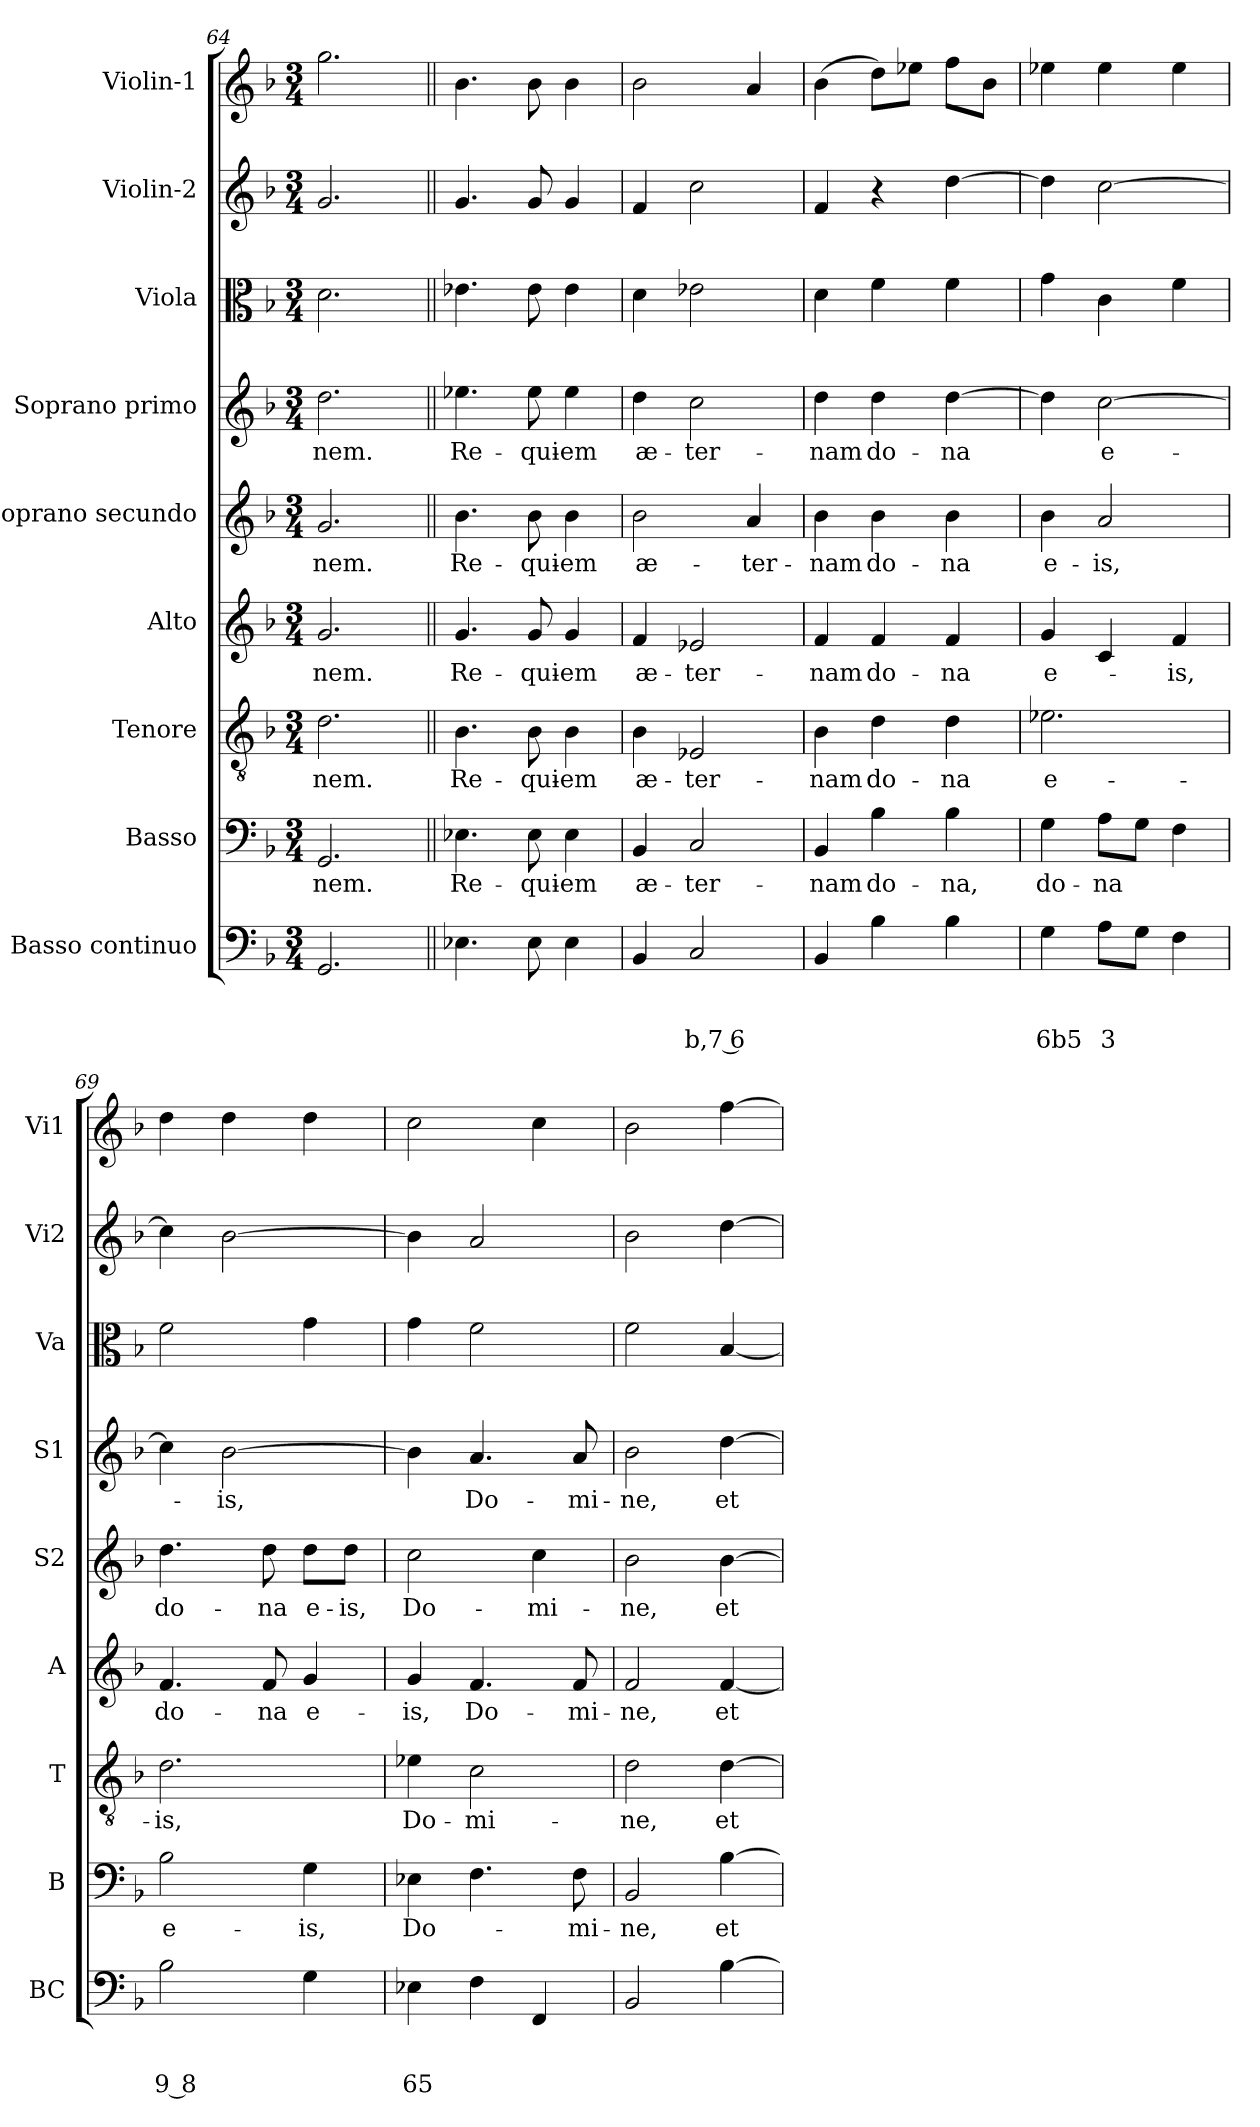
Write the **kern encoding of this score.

**kern	**text	**text	**text	**kern	**text	**kern	**text	**kern	**text	**kern	**text	**kern	**text	**kern	**kern	**kern
*part9	*part9	*part9	*part9	*part8	*part8	*part7	*part7	*part6	*part6	*part5	*part5	*part4	*part4	*part3	*part2	*part1
*staff9	*staff9	*staff9	*staff9	*staff8	*staff8	*staff7	*staff7	*staff6	*staff6	*staff5	*staff5	*staff4	*staff4	*staff3	*staff2	*staff1
*I"Basso continuo	*	*	*	*I"Basso	*	*I"Tenore	*	*I"Alto	*	*I"Soprano secundo	*	*I"Soprano primo	*	*I"Viola	*I"Violin-2	*I"Violin-1
*I'BC	*	*	*	*I'B	*	*I'T	*	*I'A	*	*I'S2	*	*I'S1	*	*I'Va	*I'Vi2	*I'Vi1
*clefF4	*	*	*	*clefF4	*	*clefGv2	*	*clefG2	*	*clefG2	*	*clefG2	*	*clefC3	*clefG2	*clefG2
*k[b-]	*	*	*	*k[b-]	*	*k[b-]	*	*k[b-]	*	*k[b-]	*	*k[b-]	*	*k[b-]	*k[b-]	*k[b-]
*F:	*	*	*	*F:	*	*F:	*	*F:	*	*F:	*	*F:	*	*F:	*F:	*F:
*M3/4	*	*	*	*M3/4	*	*M3/4	*	*M3/4	*	*M3/4	*	*M3/4	*	*M3/4	*M3/4	*M3/4
=64	=64	=64	=64	=64	=64	=64	=64	=64	=64	=64	=64	=64	=64	=64	=64	=64
!	!	!	!	!	!LO:LY:b	!	!LO:LY:b	!	!LO:LY:b	!	!LO:LY:b	!	!LO:LY:b	!	!	!
2.GG/	.	.	.	2.GG/	-nem.	2.d\	-nem.	2.g/	-nem.	2.g/	-nem.	2.dd\	-nem.	2.d\	2.g/	2.gg\
!!LO:PB:g=z
=65||	=65||	=65||	=65||	=65||	=65||	=65||	=65||	=65||	=65||	=65||	=65||	=65||	=65||	=65||	=65||	=65||
!	!	!	!	!	!LO:LY:b	!	!LO:LY:b	!	!LO:LY:b	!	!LO:LY:b	!	!LO:LY:b	!	!	!
4.E-X\	.	.	.	4.E-X\	Re-	4.B-\	Re-	4.g/	Re-	4.b-\	Re-	4.ee-X\	Re-	4.e-X\	4.g/	4.b-\
!	!	!	!	!	!LO:LY:b	!	!LO:LY:b	!	!LO:LY:b	!	!LO:LY:b	!	!LO:LY:b	!	!	!
8E-\	.	.	.	8E-\	-qui-	8B-\	-qui-	8g/	-qui-	8b-\	-qui-	8ee-\	-qui-	8e-\	8g/	8b-\
!	!	!	!	!	!LO:LY:b	!	!LO:LY:b	!	!LO:LY:b	!	!LO:LY:b	!	!LO:LY:b	!	!	!
4E-\	.	.	.	4E-\	-em	4B-\	-em	4g/	-em	4b-\	-em	4ee-\	-em	4e-\	4g/	4b-\
=66	=66	=66	=66	=66	=66	=66	=66	=66	=66	=66	=66	=66	=66	=66	=66	=66
!	!	!	!	!	!LO:LY:b	!	!LO:LY:b	!	!LO:LY:b	!	!LO:LY:b	!	!LO:LY:b	!	!	!
4BB-/	.	.	.	4BB-/	æ-	4B-\	æ-	4f/	æ-	2b-\	æ-	4dd\	æ-	4d\	4f/	2b-\
!	!	!	!LO:LY:b	!	!LO:LY:b	!	!LO:LY:b	!	!LO:LY:b	!	!	!	!LO:LY:b	!	!	!
2C/	.	.	b,7 6	2C/	-ter-	2E-X/	-ter-	2e-X/	-ter-	.	.	2cc\	-ter-	2e-X\	2cc\	.
!	!	!	!	!	!	!	!	!	!	!	!LO:LY:b	!	!	!	!	!
.	.	.	.	.	.	.	.	.	.	4a/	-ter-	.	.	.	.	4a/
=67	=67	=67	=67	=67	=67	=67	=67	=67	=67	=67	=67	=67	=67	=67	=67	=67
!	!	!	!	!	!LO:LY:b	!	!LO:LY:b	!	!LO:LY:b	!	!LO:LY:b	!	!LO:LY:b	!	!	!
4BB-/	.	.	.	4BB-/	-nam	4B-\	-nam	4f/	-nam	4b-\	-nam	4dd\	-nam	4d\	4f/	(>4b-\
!	!	!	!	!	!LO:LY:b	!	!LO:LY:b	!	!LO:LY:b	!	!LO:LY:b	!	!LO:LY:b	!	!	!
4B-\	.	.	.	4B-\	do-	4d\	do-	4f/	do-	4b-\	do-	4dd\	do-	4f\	4r	8dd\L)
.	.	.	.	.	.	.	.	.	.	.	.	.	.	.	.	8ee-X\J
!	!	!	!	!	!LO:LY:b	!	!LO:LY:b	!	!LO:LY:b	!	!LO:LY:b	!	!LO:LY:b	!	!	!
4B-\	.	.	.	4B-\	-na,	4d\	-na	4f/	-na	4b-\	-na	[4dd\	-na	4f\	[4dd\	8ff\L
.	.	.	.	.	.	.	.	.	.	.	.	.	.	.	.	8b-\J
=68	=68	=68	=68	=68	=68	=68	=68	=68	=68	=68	=68	=68	=68	=68	=68	=68
!	!	!	!LO:LY:b	!	!LO:LY:b	!	!LO:LY:b	!	!LO:LY:b	!	!LO:LY:b	!	!	!	!	!
4G\	.	.	6b5	4G\	do-	2.e-X\	e-	4g/	e-	4b-\	e-	4dd\]	.	4g\	4dd\]	4ee-X\
!	!	!	!LO:LY:b	!	!LO:LY:b	!	!	!	!	!	!LO:LY:b	!	!LO:LY:b	!	!	!
8A\L	.	.	3	8A\L	-na	.	.	4c/	.	2a/	-is,	[2cc\	e-	4c\	[2cc\	4ee-\
8G\J	.	.	.	8G\J	.	.	.	.	.	.	.	.	.	.	.	.
!	!	!	!	!	!	!	!	!	!LO:LY:b	!	!	!	!	!	!	!
4F\	.	.	.	4F\	.	.	.	4f/	-is,	.	.	.	.	4f\	.	4ee-\
=69	=69	=69	=69	=69	=69	=69	=69	=69	=69	=69	=69	=69	=69	=69	=69	=69
!	!	!	!LO:LY:b	!	!LO:LY:b	!	!LO:LY:b	!	!LO:LY:b	!	!LO:LY:b	!	!	!	!	!
2B-\	.	.	9 8	2B-\	e-	2.d\	-is,	4.f/	do-	4.dd\	do-	4cc\]	.	2f\	4cc\]	4dd\
!	!	!	!	!	!	!	!	!	!	!	!	!	!LO:LY:b	!	!	!
.	.	.	.	.	.	.	.	.	.	.	.	[2b-\	-is,	.	[2b-\	4dd\
!	!	!	!	!	!	!	!	!	!LO:LY:b	!	!LO:LY:b	!	!	!	!	!
.	.	.	.	.	.	.	.	8f/	-na	8dd\	-na	.	.	.	.	.
!	!	!	!	!	!LO:LY:b	!	!	!	!LO:LY:b	!	!LO:LY:b	!	!	!	!	!
4G\	.	.	.	4G\	-is,	.	.	4g/	e-	8dd\L	e-	.	.	4g\	.	4dd\
!	!	!	!	!	!	!	!	!	!	!	!LO:LY:b	!	!	!	!	!
.	.	.	.	.	.	.	.	.	.	8dd\J	-is,	.	.	.	.	.
=70	=70	=70	=70	=70	=70	=70	=70	=70	=70	=70	=70	=70	=70	=70	=70	=70
!	!	!	!LO:LY:b	!	!LO:LY:b	!	!LO:LY:b	!	!LO:LY:b	!	!LO:LY:b	!	!	!	!	!
4E-X\	.	.	65	4E-X\	Do-	4e-X\	Do-	4g/	-is,	2cc\	Do-	4b-\]	.	4g\	4b-\]	2cc\
!	!	!	!	!	!	!	!LO:LY:b	!	!LO:LY:b	!	!	!	!LO:LY:b	!	!	!
4F\	.	.	.	4.F\	.	2c\	-mi-	4.f/	Do-	.	.	4.a/	Do-	2f\	2a/	.
!	!	!	!	!	!	!	!	!	!	!	!LO:LY:b	!	!	!	!	!
4FF/	.	.	.	.	.	.	.	.	.	4cc\	-mi-	.	.	.	.	4cc\
!	!	!	!	!	!LO:LY:b	!	!	!	!LO:LY:b	!	!	!	!LO:LY:b	!	!	!
.	.	.	.	8F\	-mi-	.	.	8f/	-mi-	.	.	8a/	-mi-	.	.	.
=71	=71	=71	=71	=71	=71	=71	=71	=71	=71	=71	=71	=71	=71	=71	=71	=71
!	!	!	!	!	!LO:LY:b	!	!LO:LY:b	!	!LO:LY:b	!	!LO:LY:b	!	!LO:LY:b	!	!	!
2BB-/	.	.	.	2BB-/	-ne,	2d\	-ne,	2f/	-ne,	2b-\	-ne,	2b-\	-ne,	2f\	2b-\	2b-\
!	!	!	!	!	!LO:LY:b	!	!LO:LY:b	!	!LO:LY:b	!	!LO:LY:b	!	!LO:LY:b	!	!	!
[4B-\	.	.	.	[4B-\	et	[4d\	et	[4f/	et	[4b-\	et	[4dd\	et	[4B-/	[4dd\	[4ff\
=	=	=	=	=	=	=	=	=	=	=	=	=	=	=	=	=
*-	*-	*-	*-	*-	*-	*-	*-	*-	*-	*-	*-	*-	*-	*-	*-	*-
